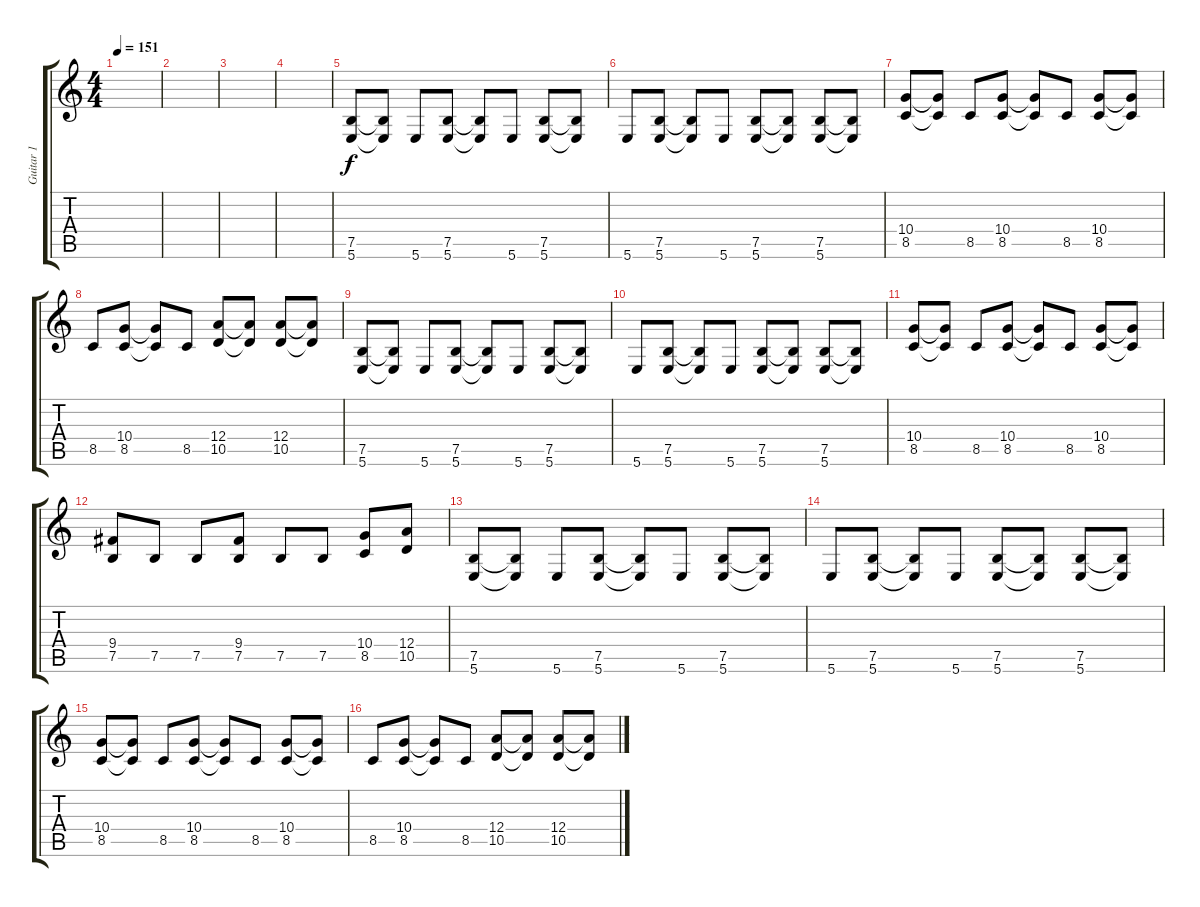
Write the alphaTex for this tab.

\track ("Guitar 1" "Guitar 1") {instrument distortionguitar}
\staff {score tabs}
\tuning (B3 G3 D3 A2 E2 B1) {hide}
\ts (4 4)
\tempo 151
\clef g2
\ks c
|
|
|
|
(7.5 5.6).8 (7.5{t} 5.6{t}).8 5.6.8 (7.5 5.6).8 (7.5{t} 5.6{t}).8 5.6.8 (7.5 5.6).8 (7.5{t} 5.6{t}).8 |
5.6.8 (7.5 5.6).8 (7.5{t} 5.6{t}).8 5.6.8 (7.5 5.6).8 (7.5{t} 5.6{t}).8 (7.5 5.6).8 (7.5{t} 5.6{t}).8 |
(10.4 8.5).8 (10.4{t} 8.5{t}).8 8.5.8 (10.4 8.5).8 (10.4{t} 8.5{t}).8 8.5.8 (10.4 8.5).8 (10.4{t} 8.5{t}).8 |
8.5.8 (10.4 8.5).8 (10.4{t} 8.5{t}).8 8.5.8 (12.4 10.5).8 (12.4{t} 10.5{t}).8 (12.4 10.5).8 (12.4{t} 10.5{t}).8 |
(7.5 5.6).8 (7.5{t} 5.6{t}).8 5.6.8 (7.5 5.6).8 (7.5{t} 5.6{t}).8 5.6.8 (7.5 5.6).8 (7.5{t} 5.6{t}).8 |
5.6.8 (7.5 5.6).8 (7.5{t} 5.6{t}).8 5.6.8 (7.5 5.6).8 (7.5{t} 5.6{t}).8 (7.5 5.6).8 (7.5{t} 5.6{t}).8 |
(10.4 8.5).8 (10.4{t} 8.5{t}).8 8.5.8 (10.4 8.5).8 (10.4{t} 8.5{t}).8 8.5.8 (10.4 8.5).8 (10.4{t} 8.5{t}).8 |
(9.4 7.5).8 7.5.8 7.5.8 (9.4 7.5).8 7.5.8 7.5.8 (10.4 8.5).8 (12.4 10.5).8 |
(7.5 5.6).8 (7.5{t} 5.6{t}).8 5.6.8 (7.5 5.6).8 (7.5{t} 5.6{t}).8 5.6.8 (7.5 5.6).8 (7.5{t} 5.6{t}).8 |
5.6.8 (7.5 5.6).8 (7.5{t} 5.6{t}).8 5.6.8 (7.5 5.6).8 (7.5{t} 5.6{t}).8 (7.5 5.6).8 (7.5{t} 5.6{t}).8 |
(10.4 8.5).8 (10.4{t} 8.5{t}).8 8.5.8 (10.4 8.5).8 (10.4{t} 8.5{t}).8 8.5.8 (10.4 8.5).8 (10.4{t} 8.5{t}).8 |
8.5.8 (10.4 8.5).8 (10.4{t} 8.5{t}).8 8.5.8 (12.4 10.5).8 (12.4{t} 10.5{t}).8 (12.4 10.5).8 (12.4{t} 10.5{t}).8
